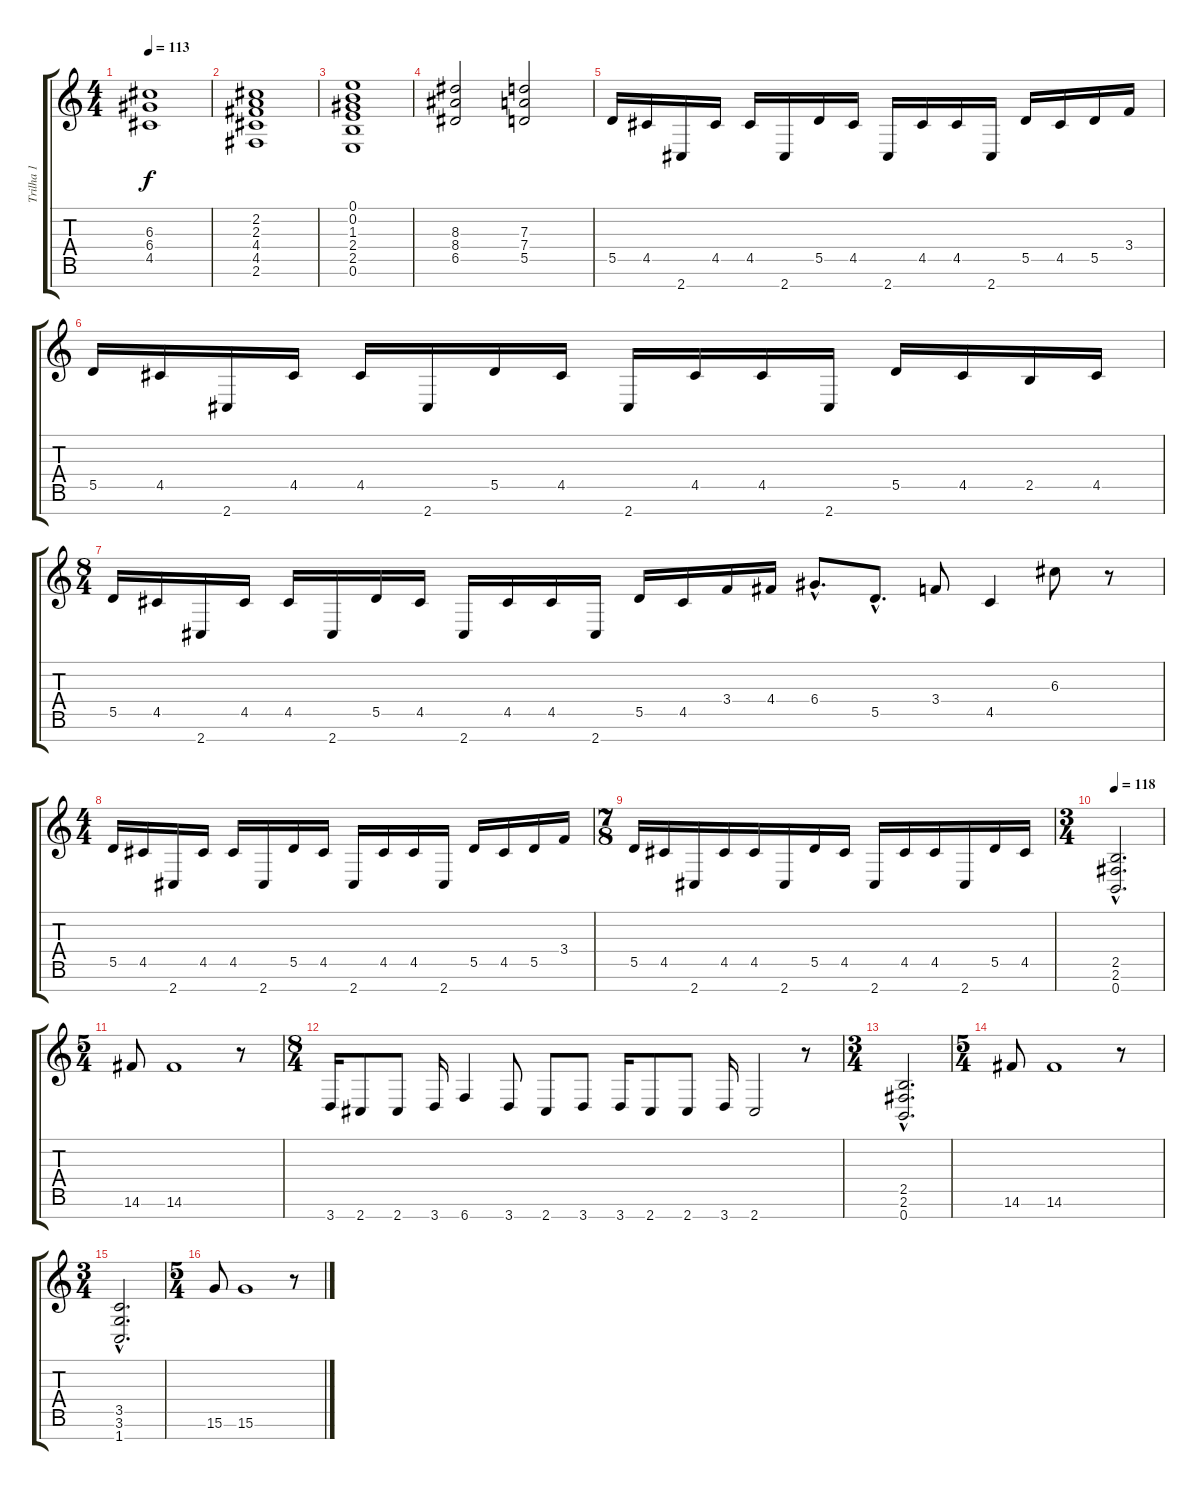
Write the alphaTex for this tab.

\track ("Trilha 1" "Trilha 1") {instrument distortionguitar}
\staff {score tabs}
\tuning (E4 B3 G3 D3 A2 E2 B1) {hide}
\ts (4 4)
\tempo 113
\clef g2
\ks c
(6.3 6.4 4.5).1{dy f} |
(2.2 2.3 4.4 4.5 2.6).1 |
(0.1 0.2 1.3 2.4 2.5 0.6).1 |
(8.3 8.4 6.5).2 (7.3 7.4 5.5).2 |
5.5.16 4.5.16 2.7.16 4.5.16 4.5.16 2.7.16 5.5.16 4.5.16 2.7.16 4.5.16 4.5.16 2.7.16 5.5.16 4.5.16 5.5.16 3.4.16 |
5.5.16 4.5.16 2.7.16 4.5.16 4.5.16 2.7.16 5.5.16 4.5.16 2.7.16 4.5.16 4.5.16 2.7.16 5.5.16 4.5.16 2.5.16 4.5.16 |
\ts (8 4)
5.5.16 4.5.16 2.7.16 4.5.16 4.5.16 2.7.16 5.5.16 4.5.16 2.7.16 4.5.16 4.5.16 2.7.16 5.5.16 4.5.16 3.4.16 4.4.16 6.4{hac}.8{d} 5.5{hac}.8{d} 3.4.8 4.5.4 6.3.8 r.8 |
\ts (4 4)
5.5.16 4.5.16 2.7.16 4.5.16 4.5.16 2.7.16 5.5.16 4.5.16 2.7.16 4.5.16 4.5.16 2.7.16 5.5.16 4.5.16 5.5.16 3.4.16 |
\ts (7 8)
5.5.16 4.5.16 2.7.16 4.5.16 4.5.16 2.7.16 5.5.16 4.5.16 2.7.16 4.5.16 4.5.16 2.7.16 5.5.16 4.5.16 |
\ts (3 4)
\tempo 118
(2.5{hac} 2.6{hac} 0.7{hac}).2{d} |
\ts (5 4)
14.6.8 14.6.1 r.8 |
\ts (8 4)
3.7.16 2.7.8 2.7.8 3.7.16 6.7.4 3.7.8 2.7.8 3.7.8 3.7.16 2.7.8 2.7.8 3.7.16 2.7.2 r.8 |
\ts (3 4)
(2.5{hac} 2.6{hac} 0.7{hac}).2{d} |
\ts (5 4)
14.6.8 14.6.1 r.8 |
\ts (3 4)
(3.5{hac} 3.6{hac} 1.7{hac}).2{d} |
\ts (5 4)
15.6.8 15.6.1 r.8
